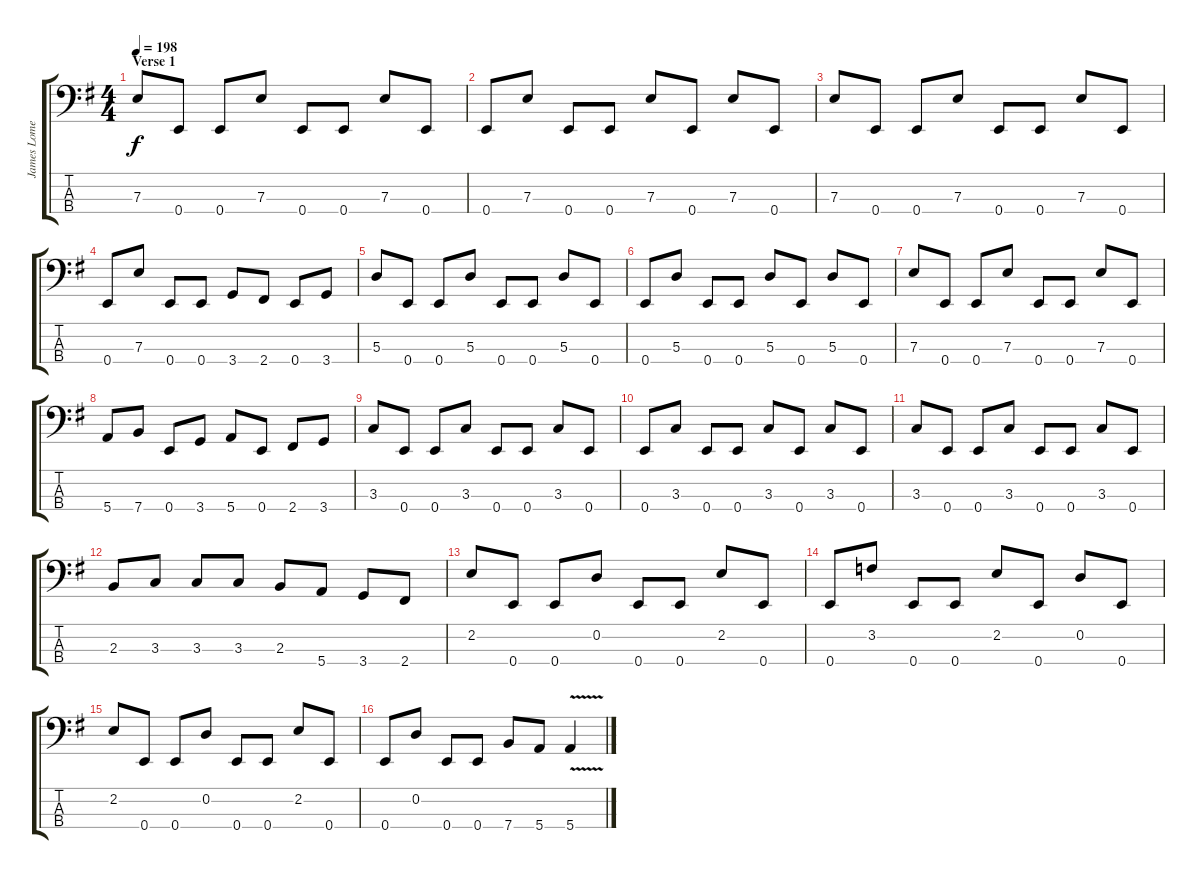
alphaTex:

\track ("James Lomenzo" "James Lome") {instrument electricbasspick}
\staff {score tabs}
\tuning (G2 D2 A1 E1) {hide}
\ts (4 4)
\section ("" "Verse 1")
\tempo 198
\clef f4
\ks g
7.3.8{dy f} 0.4.8 0.4.8 7.3.8 0.4.8 0.4.8 7.3.8 0.4.8 |
0.4.8 7.3.8 0.4.8 0.4.8 7.3.8 0.4.8 7.3.8 0.4.8 |
7.3.8 0.4.8 0.4.8 7.3.8 0.4.8 0.4.8 7.3.8 0.4.8 |
0.4.8 7.3.8 0.4.8 0.4.8 3.4.8 2.4.8 0.4.8 3.4.8 |
5.3.8 0.4.8 0.4.8 5.3.8 0.4.8 0.4.8 5.3.8 0.4.8 |
0.4.8 5.3.8 0.4.8 0.4.8 5.3.8 0.4.8 5.3.8 0.4.8 |
7.3.8 0.4.8 0.4.8 7.3.8 0.4.8 0.4.8 7.3.8 0.4.8 |
5.4.8 7.4.8 0.4.8 3.4.8 5.4.8 0.4.8 2.4.8 3.4.8 |
3.3.8 0.4.8 0.4.8 3.3.8 0.4.8 0.4.8 3.3.8 0.4.8 |
0.4.8 3.3.8 0.4.8 0.4.8 3.3.8 0.4.8 3.3.8 0.4.8 |
3.3.8 0.4.8 0.4.8 3.3.8 0.4.8 0.4.8 3.3.8 0.4.8 |
2.3.8 3.3.8 3.3.8 3.3.8 2.3.8 5.4.8 3.4.8 2.4.8 |
2.2.8 0.4.8 0.4.8 0.2.8 0.4.8 0.4.8 2.2.8 0.4.8 |
0.4.8 3.2.8 0.4.8 0.4.8 2.2.8 0.4.8 0.2.8 0.4.8 |
2.2.8 0.4.8 0.4.8 0.2.8 0.4.8 0.4.8 2.2.8 0.4.8 |
0.4.8 0.2.8 0.4.8 0.4.8 7.4.8 5.4.8 5.4{v}.4
